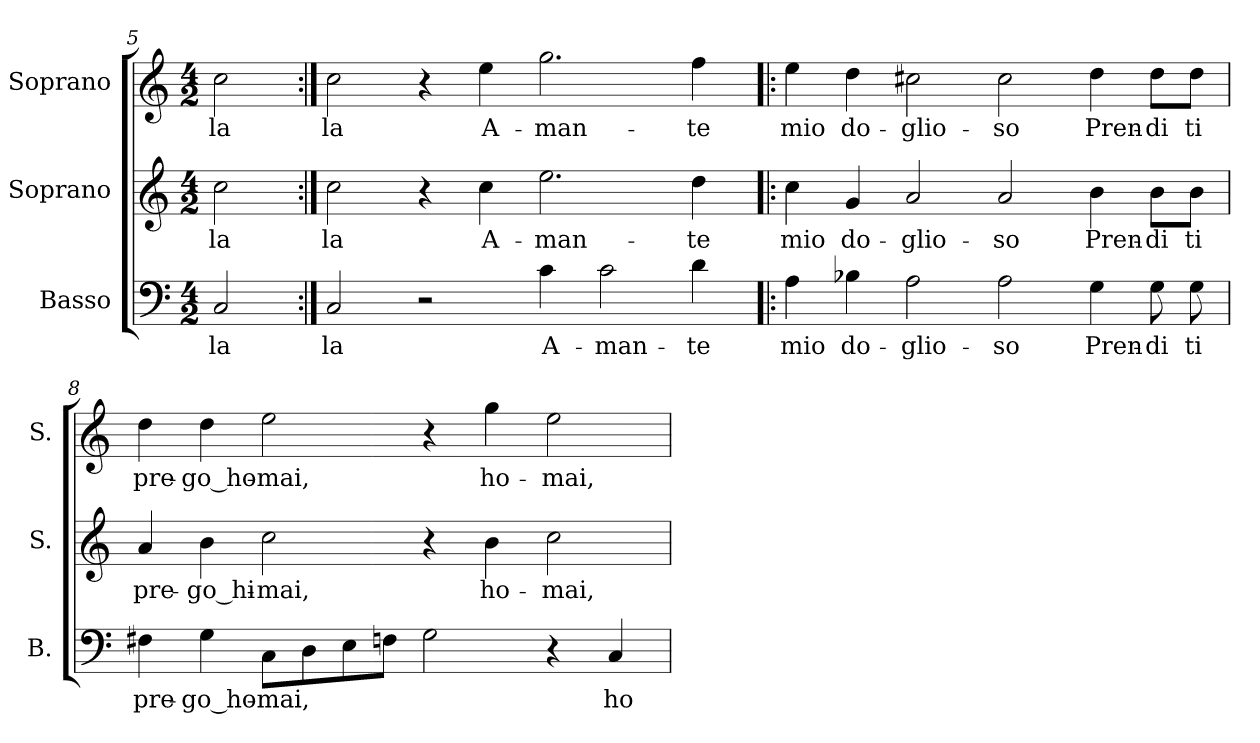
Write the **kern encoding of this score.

**kern	**text	**kern	**text	**kern	**text
*part3	*part3	*part2	*part2	*part1	*part1
*staff3	*staff3	*staff2	*staff2	*staff1	*staff1
*I"Basso	*	*I"Soprano	*	*I"Soprano	*
*I'B.	*	*I'S.	*	*I'S.	*
*clefF4	*	*clefG2	*	*clefG2	*
*k[]	*	*k[]	*	*k[]	*
*C:	*	*C:	*	*C:	*
*M4/2	*	*M4/2	*	*M4/2	*
=5	=5	=5	=5	=5	=5
!	!LO:LY:b:color=#000000	!	!	!	!
!	!	!	!LO:LY:b:color=#000000	!	!
!	!	!	!	!	!LO:LY:b:color=#000000
2Ci/	-la	2cci\	-la	2cci\	-la
!!LO:LB:g=z
=6:|!	=6:|!	=6:|!	=6:|!	=6:|!	=6:|!
!	!LO:LY:b:color=#000000	!	!	!	!
!	!	!	!LO:LY:b:color=#000000	!	!
!	!	!	!	!	!LO:LY:b:color=#000000
2Ci/	la	2cci\	la	2cci\	la
2r	.	4r	.	4r	.
!	!	!	!LO:LY:b:color=#000000	!	!
!	!	!	!	!	!LO:LY:b:color=#000000
.	.	4cci\	A-	4eei\	A-
!	!LO:LY:b:color=#000000	!	!	!	!
!	!	!	!LO:LY:b:color=#000000	!	!
!	!	!	!	!	!LO:LY:b:color=#000000
4ci\	A-	2.eei\	-man-	2.ggi\	-man-
!	!LO:LY:b:color=#000000	!	!	!	!
2ci\	-man-	.	.	.	.
!	!LO:LY:b:color=#000000	!	!	!	!
!	!	!	!LO:LY:b:color=#000000	!	!
!	!	!	!	!	!LO:LY:b:color=#000000
4di\	-te	4ddi\	-te	4ffi\	-te
=7!|:	=7!|:	=7!|:	=7!|:	=7!|:	=7!|:
!	!LO:LY:b:color=#000000	!	!	!	!
!	!	!	!LO:LY:b:color=#000000	!	!
!	!	!	!	!	!LO:LY:b:color=#000000
4Ai\	mio	4cci\	mio	4eei\	mio
!	!LO:LY:b:color=#000000	!	!	!	!
!	!	!	!LO:LY:b:color=#000000	!	!
!	!	!	!	!	!LO:LY:b:color=#000000
4B-Xi\	do-	4gi/	do-	4ddi\	do-
!	!LO:LY:b:color=#000000	!	!	!	!
!	!	!	!LO:LY:b:color=#000000	!	!
!	!	!	!	!	!LO:LY:b:color=#000000
2Ai\	-glio-	2ai/	-glio-	2cc#Xi\	-glio-
!	!LO:LY:b:color=#000000	!	!	!	!
!	!	!	!LO:LY:b:color=#000000	!	!
!	!	!	!	!	!LO:LY:b:color=#000000
2Ai\	-so	2ai/	-so	2cc#i\	-so
!	!LO:LY:b:color=#000000	!	!	!	!
!	!	!	!LO:LY:b:color=#000000	!	!
!	!	!	!	!	!LO:LY:b:color=#000000
4Gi\	Pren-	4bi\	Pren-	4ddi\	Pren-
!	!LO:LY:b:color=#000000	!	!	!	!
!	!	!	!LO:LY:b:color=#000000	!	!
!	!	!	!	!	!LO:LY:b:color=#000000
8Gi\	-di	8bi\L	-di	8ddi\L	-di
!	!LO:LY:b:color=#000000	!	!	!	!
!	!	!	!LO:LY:b:color=#000000	!	!
!	!	!	!	!	!LO:LY:b:color=#000000
8Gi\	ti	8bi\J	ti	8ddi\J	ti
=8	=8	=8	=8	=8	=8
!	!LO:LY:b:color=#000000	!	!	!	!
!	!	!	!LO:LY:b:color=#000000	!	!
!	!	!	!	!	!LO:LY:b:color=#000000
4F#Xi\	pre-	4ai/	pre-	4ddi\	pre-
!	!LO:LY:b:color=#000000	!	!	!	!
!	!	!	!LO:LY:b:color=#000000	!	!
!	!	!	!	!	!LO:LY:b:color=#000000
4Gi\	-go_ho-	4bi\	-go_hi-	4ddi\	-go_ho-
!	!LO:LY:b:color=#000000	!	!	!	!
!	!	!	!LO:LY:b:color=#000000	!	!
!	!	!	!	!	!LO:LY:b:color=#000000
8Ci\L	-mai,	2cci\	-mai,	2eei\	-mai,
8Di\	.	.	.	.	.
8Ei\	.	.	.	.	.
8Fni\J	.	.	.	.	.
2Gi\	.	4r	.	4r	.
!	!	!	!LO:LY:b:color=#000000	!	!
!	!	!	!	!	!LO:LY:b:color=#000000
.	.	4bi\	ho-	4ggi\	ho-
!	!	!	!LO:LY:b:color=#000000	!	!
!	!	!	!	!	!LO:LY:b:color=#000000
4r	.	2cci\	-mai,	2eei\	-mai,
!	!LO:LY:b:color=#000000	!	!	!	!
4Ci/	ho-	.	.	.	.
=	=	=	=	=	=
*-	*-	*-	*-	*-	*-
